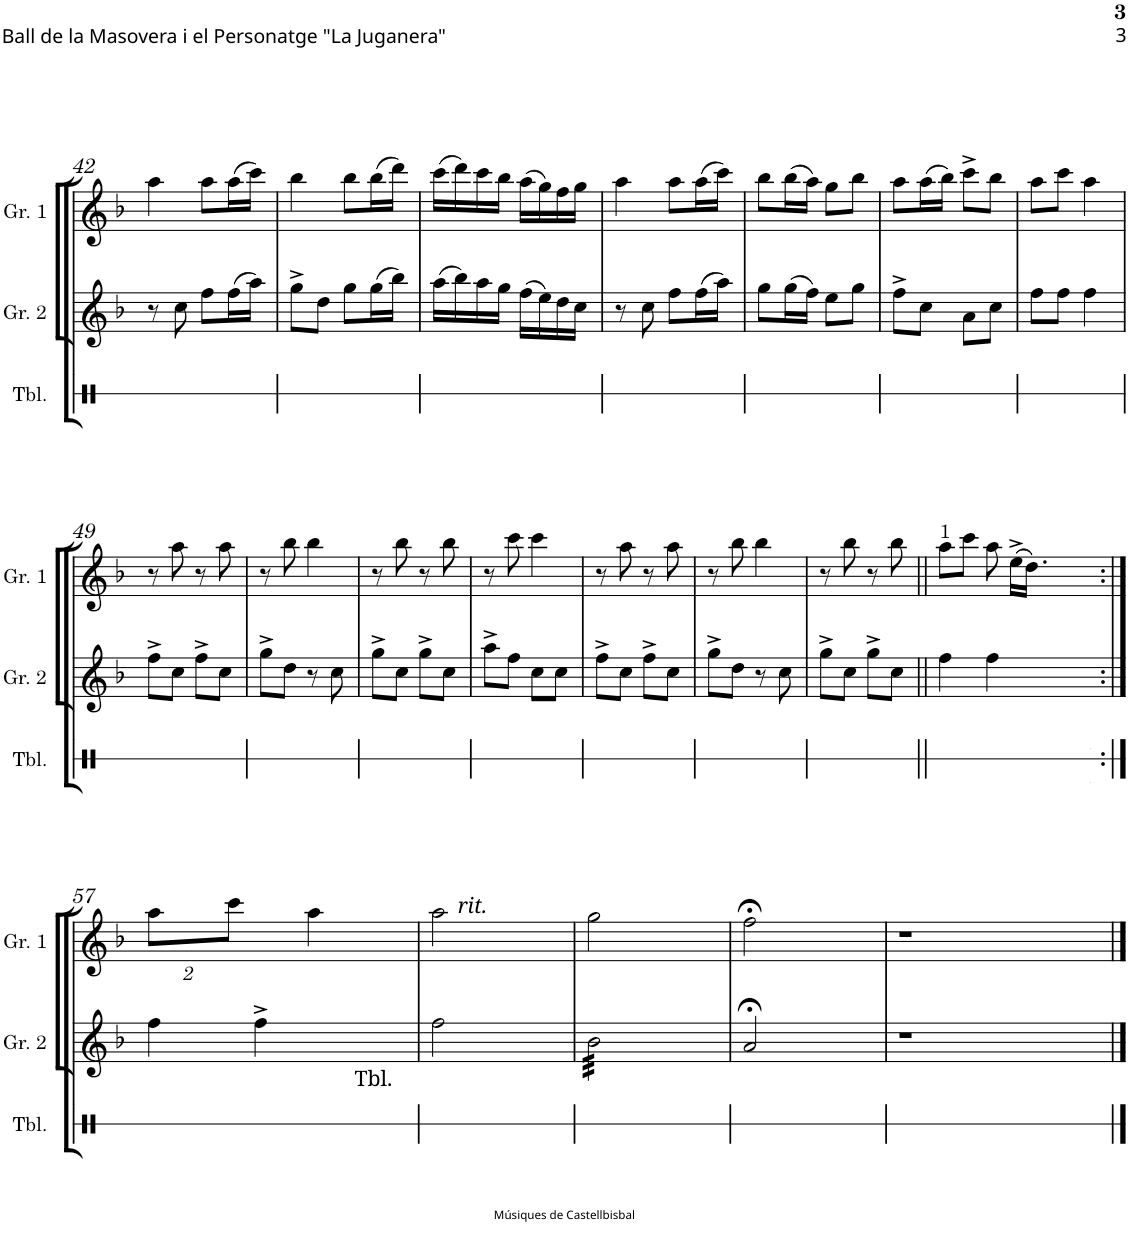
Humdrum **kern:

**kern	**kern	**kern
*part3	*part2	*part1
*staff3	*staff2	*staff1
*I"Timbal	*I"Gralla 2	*I"Gralla 1
*I'Tbl.	*I'Gr. 2	*I'Gr. 1
!!LO:PB:g=z
*clefX	*clefG2	*clefG2
*k[]	*k[b-]	*k[b-]
*	*F:	*F:
*M2/4	*M2/4	*M2/4
=42	=42	=42
2ryy	8r	4aa\
.	8cc\	.
.	8ff\L	8aa\L
.	(>16ff\L	(>16aa\L
.	16aa\JJ)	16ccc\JJ)
=43	=43	=43
2ryy	8gg^\L	4bb-\
.	8dd\J	.
.	8gg\L	8bb-\L
.	(>16gg\L	(>16bb-\L
.	16bb-\JJ)	16ddd\JJ)
=44	=44	=44
2ryy	(>16aa\LL	(>16ccc\LL
.	16bb-\)	16ddd\)
.	16aa\	16ccc\
.	16gg\JJ	16bb-\JJ
.	(>16ff\LL	(>16aa\LL
.	16ee\)	16gg\)
.	16dd\	16ff\
.	16cc\JJ	16gg\JJ
=45	=45	=45
2ryy	8r	4aa\
.	8cc\	.
.	8ff\L	8aa\L
.	(>16ff\L	(>16aa\L
.	16aa\JJ)	16ccc\JJ)
=46	=46	=46
2ryy	8gg\L	8bb-\L
.	(>16gg\L	(>16bb-\L
.	16ff\JJ)	16aa\JJ)
.	8ee\L	8gg\L
.	8gg\J	8bb-\J
=47	=47	=47
2ryy	8ff^\L	8aa\L
.	8cc\J	(>16aa\L
.	.	16bb-\JJ)
.	8a\L	8ccc^\L
.	8cc\J	8bb-\J
=48	=48	=48
2ryy	8ff\L	8aa\L
.	8ff\J	8ccc\J
.	4ff\	4aa\
!!LO:LB:g=z
=49	=49	=49
2ryy	8ff^\L	8r
.	8cc\J	8aa\
.	8ff^\L	8r
.	8cc\J	8aa\
=50	=50	=50
2ryy	8gg^\L	8r
.	8dd\J	8bb-\
.	8r	4bb-\
.	8cc\	.
=51	=51	=51
2ryy	8gg^\L	8r
.	8cc\J	8bb-\
.	8gg^\L	8r
.	8cc\J	8bb-\
=52	=52	=52
2ryy	8aa^\L	8r
.	8ff\J	8ccc\
.	8cc\L	4ccc\
.	8cc\J	.
=53	=53	=53
2ryy	8ff^\L	8r
.	8cc\J	8aa\
.	8ff^\L	8r
.	8cc\J	8aa\
=54	=54	=54
2ryy	8gg^\L	8r
.	8dd\J	8bb-\
.	8r	4bb-\
.	8cc\	.
=55	=55	=55
2ryy	8gg^\L	8r
.	8cc\J	8bb-\
.	8gg^\L	8r
.	8cc\J	8bb-\
=56||	=56||	=56||
2ryy	4ff\	8aa\L
.	.	8ccc\J
.	4ff\	8aa\
.	.	(>16ee^\LL
.	.	[16dd\JJ)
32ryy	4..ryy	32ryy
.	.	4.ryy
!LO:TX:b:t=.	!	!
!LO:TX:a:t=.	!	!
32ryy	.	32ryy
!!LO:LB:g=z
=57:|!	=57:|!	=57:|!
*	*	*Xbrackettup
2ryy	4ff\	16%3aa\L
.	.	32dd\JJ]
.	.	16%3ccc\J
.	4ff^\	.
.	.	[8aa\
!	!LO:TX:b:t=Tbl.	!
4..ryy	8ryy	.
.	.	4ryy
.	4ryy	.
.	.	8ryy
.	16ryy	.
.	.	32ryy
=58	=58	=58
*	*	*^
2ryy	2ff\	2aa\	16.ryy
!	!	!	!LO:TX:a:i:t=rit.
.	.	.	2ryy
8ryy	8ryy	8aa\]	.
.	.	.	32ryy
*	*	*v	*v
=59	=59	=59
2ryy	2b-@32@\	2gg\
=60	=60	=60
2ryy	2a;</	2ff;<\
=61	=61	=61
2ryy	2r	2r
==	==	==
*-	*-	*-
